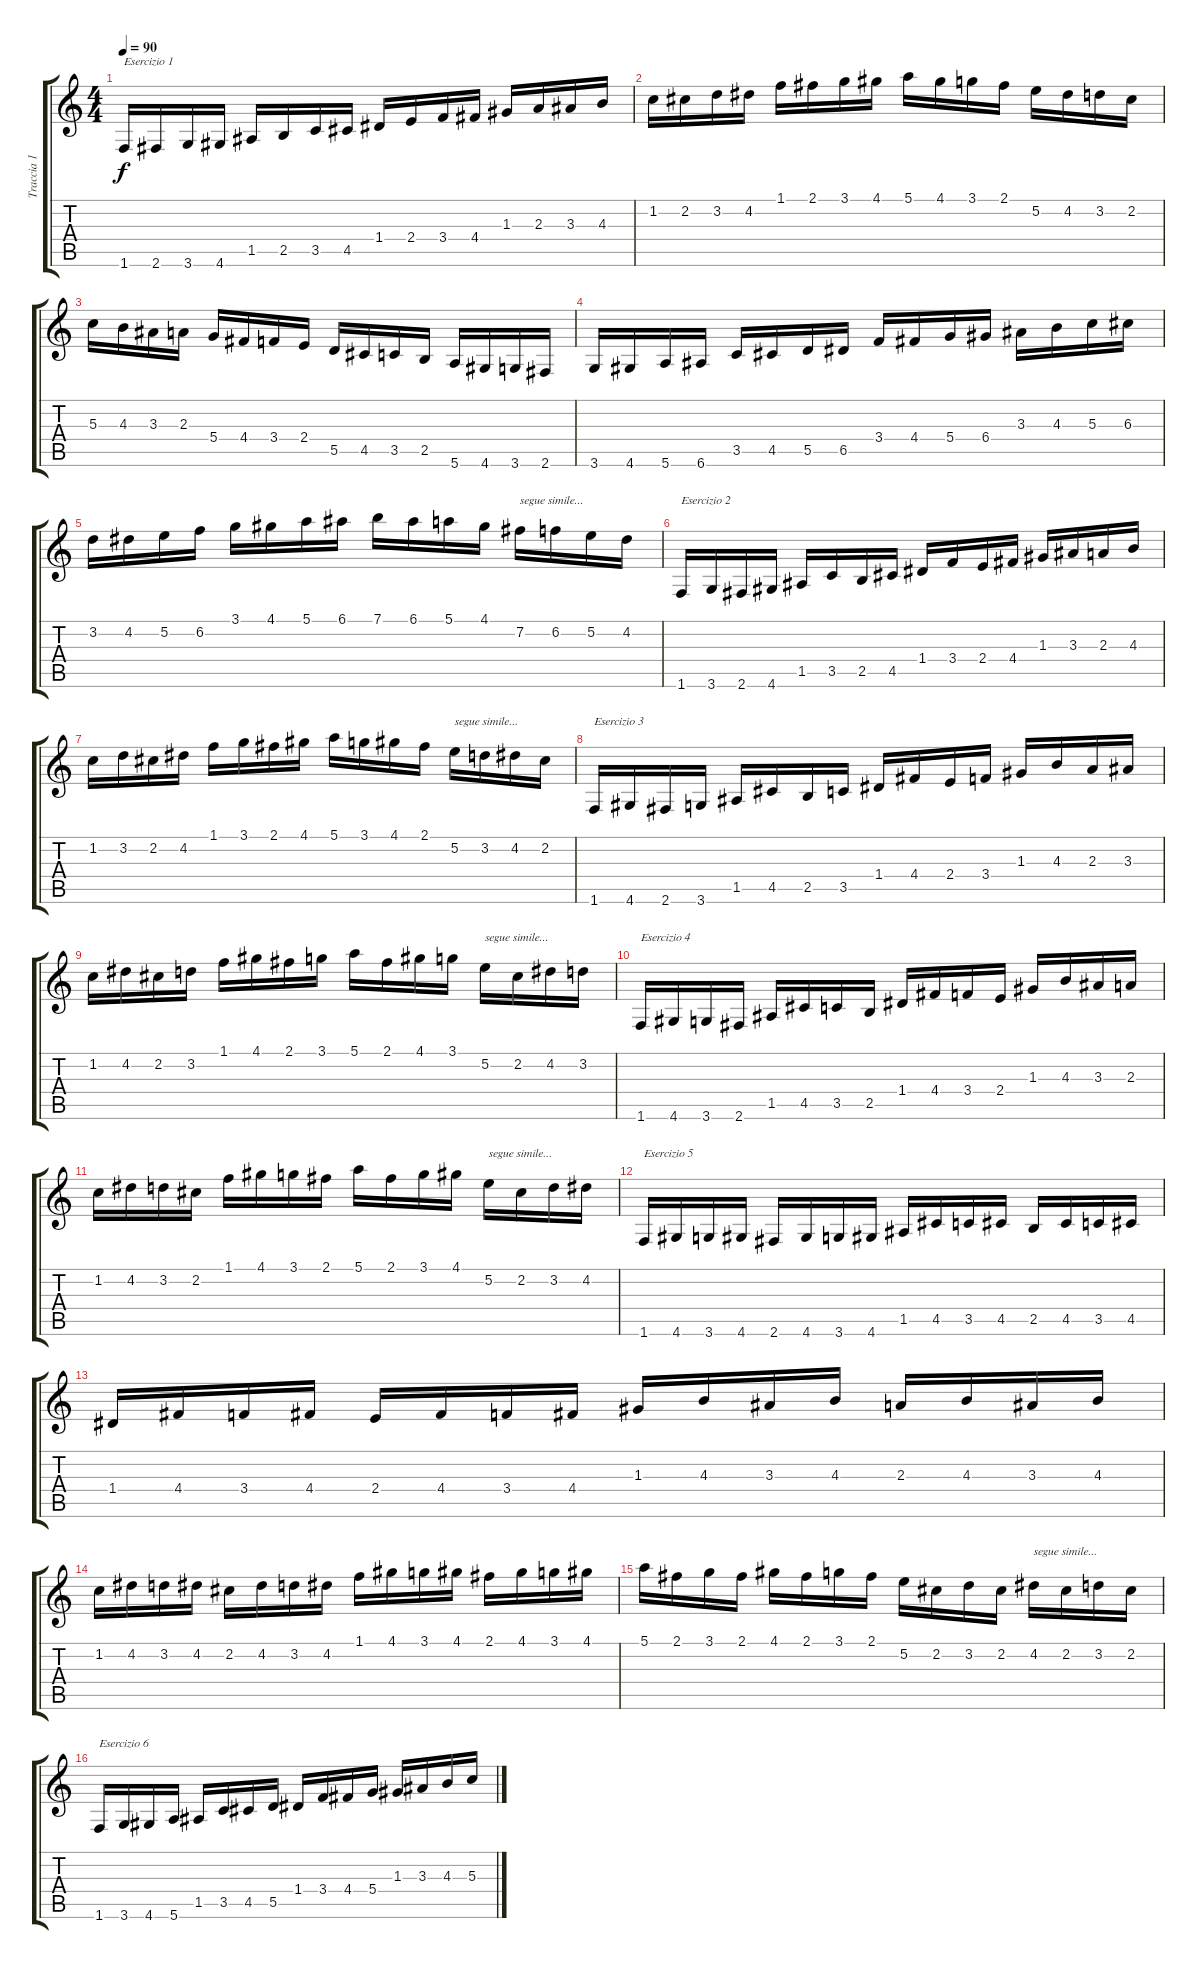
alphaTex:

\track ("Traccia 1" "Traccia 1") {instrument acousticguitarnylon}
\staff {score tabs}
\tuning (E4 B3 G3 D3 A2 E2) {hide}
\ts (4 4)
\tempo 90
\clef g2
\ks c
1.6.16{txt "Esercizio 1" dy f instrument acousticguitarnylon} 2.6.16 3.6.16 4.6.16 1.5.16 2.5.16 3.5.16 4.5.16 1.4.16 2.4.16 3.4.16 4.4.16 1.3.16 2.3.16 3.3.16 4.3.16 |
1.2.16 2.2.16 3.2.16 4.2.16 1.1.16 2.1.16 3.1.16 4.1.16 5.1.16 4.1.16 3.1.16 2.1.16 5.2.16 4.2.16 3.2.16 2.2.16 |
5.3.16 4.3.16 3.3.16 2.3.16 5.4.16 4.4.16 3.4.16 2.4.16 5.5.16 4.5.16 3.5.16 2.5.16 5.6.16 4.6.16 3.6.16 2.6.16 |
3.6.16 4.6.16 5.6.16 6.6.16 3.5.16 4.5.16 5.5.16 6.5.16 3.4.16 4.4.16 5.4.16 6.4.16 3.3.16 4.3.16 5.3.16 6.3.16 |
3.2.16 4.2.16 5.2.16 6.2.16 3.1.16 4.1.16 5.1.16 6.1.16 7.1.16 6.1.16 5.1.16 4.1.16 7.2.16{txt "segue simile..."} 6.2.16 5.2.16 4.2.16 |
1.6.16{txt "Esercizio 2"} 3.6.16 2.6.16 4.6.16 1.5.16 3.5.16 2.5.16 4.5.16 1.4.16 3.4.16 2.4.16 4.4.16 1.3.16 3.3.16 2.3.16 4.3.16 |
1.2.16 3.2.16 2.2.16 4.2.16 1.1.16 3.1.16 2.1.16 4.1.16 5.1.16 3.1.16 4.1.16 2.1.16 5.2.16{txt "segue simile..."} 3.2.16 4.2.16 2.2.16 |
1.6.16{txt "Esercizio 3"} 4.6.16 2.6.16 3.6.16 1.5.16 4.5.16 2.5.16 3.5.16 1.4.16 4.4.16 2.4.16 3.4.16 1.3.16 4.3.16 2.3.16 3.3.16 |
1.2.16 4.2.16 2.2.16 3.2.16 1.1.16 4.1.16 2.1.16 3.1.16 5.1.16 2.1.16 4.1.16 3.1.16 5.2.16{txt "segue simile..."} 2.2.16 4.2.16 3.2.16 |
1.6.16{txt "Esercizio 4"} 4.6.16 3.6.16 2.6.16 1.5.16 4.5.16 3.5.16 2.5.16 1.4.16 4.4.16 3.4.16 2.4.16 1.3.16 4.3.16 3.3.16 2.3.16 |
1.2.16 4.2.16 3.2.16 2.2.16 1.1.16 4.1.16 3.1.16 2.1.16 5.1.16 2.1.16 3.1.16 4.1.16 5.2.16{txt "segue simile..."} 2.2.16 3.2.16 4.2.16 |
1.6.16{txt "Esercizio 5"} 4.6.16 3.6.16 4.6.16 2.6.16 4.6.16 3.6.16 4.6.16 1.5.16 4.5.16 3.5.16 4.5.16 2.5.16 4.5.16 3.5.16 4.5.16 |
1.4.16 4.4.16 3.4.16 4.4.16 2.4.16 4.4.16 3.4.16 4.4.16 1.3.16 4.3.16 3.3.16 4.3.16 2.3.16 4.3.16 3.3.16 4.3.16 |
1.2.16 4.2.16 3.2.16 4.2.16 2.2.16 4.2.16 3.2.16 4.2.16 1.1.16 4.1.16 3.1.16 4.1.16 2.1.16 4.1.16 3.1.16 4.1.16 |
5.1.16 2.1.16 3.1.16 2.1.16 4.1.16 2.1.16 3.1.16 2.1.16 5.2.16 2.2.16 3.2.16 2.2.16 4.2.16{txt "segue simile..."} 2.2.16 3.2.16 2.2.16 |
1.6.16{txt "Esercizio 6"} 3.6.16 4.6.16 5.6.16 1.5.16 3.5.16 4.5.16 5.5.16 1.4.16 3.4.16 4.4.16 5.4.16 1.3.16 3.3.16 4.3.16 5.3.16
